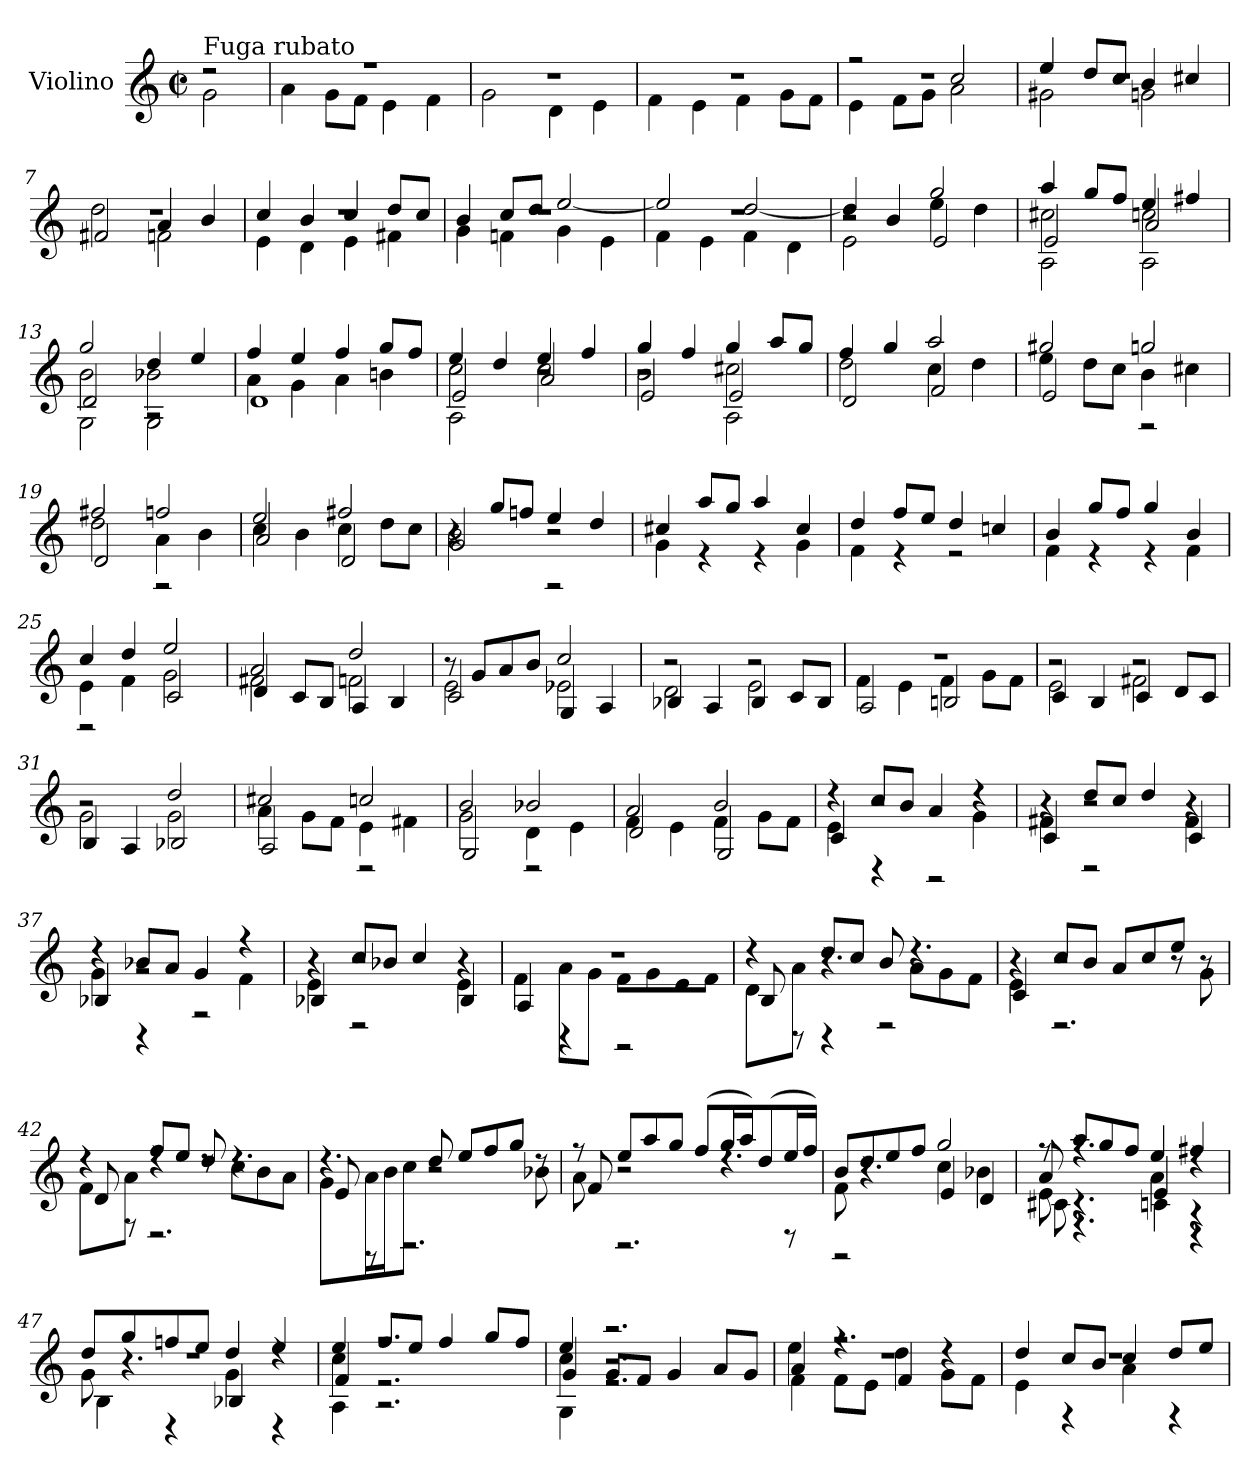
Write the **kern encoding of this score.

**kern
*part1
*staff1
*I"Violino
*I'Vln
*clefG2
*k[]
*M2/2
*met(c|)
=1
*^
!LO:TX:a:t=Fuga rubato	!
2r	2g\
=2	=2
1r	4a\
.	8g\L
.	8f\J
.	4e\
.	4f\
=3	=3
1r	2g\
.	4d\
.	4e\
=4	=4
1r	4f\
.	4e\
.	4f\
.	8g\L
.	8f\J
=5	=5
*	*^
1r	2rff	4e\
.	.	8f\L
.	.	8g\J
.	2cc/	2a\
=6	=6	=6
1r	4ee/	2g#X\
.	8dd/L	.
.	8cc/J	.
.	4b/	2gn\
.	4cc#X/	.
!!LO:LB:g=z	!!	!!
=7	=7	=7
1r	2dd\	2f#X/
.	4a/	2fn\
.	4b/	.
=8	=8	=8
1r	4cc/	4e\
.	4b/	4d\
.	4cc/	4e\
.	8dd/L	4f#X\
.	8cc/J	.
=9	=9	=9
1r	4b/	4g\
.	8cc/L	4fn\
.	8dd/J	.
.	[2ee/	4g\
.	.	4e\
=10	=10	=10
1r	2ee/]	4f\
.	.	4e\
.	[2dd/	4f\
.	.	4d\
=11	=11	=11
2r	4dd/]	2e\
.	4b/	.
2gg/	4ee\	2e/
.	4dd\	.
=12	=12	=12
*	*	*^
4aa/	2cc#X\	2e/	2A\
8gg/L	.	.	.
8ff/J	.	.	.
4ee/	2ccn\	2a/	2A\
4ff#X/	.	.	.
!!LO:LB:g=z	!!	!!	!!
=13	=13	=13	=13
2gg/	2b\	2d/	2G\
4dd/	2b-X\	2rA	2G\
4ee/	.	.	.
*	*	*v	*v
=14	=14	=14
4ff/	4a\	1d
4ee/	4g\	.
4ff/	4a\	.
8gg/L	4bn\	.
8ff/J	.	.
=15	=15	=15
*	*	*^
4ee/	2cc\	2e/	2A\
4dd/	.	.	.
4ee/	2cc\	2a/	2r
4ff/	.	.	.
=16	=16	=16	=16
4gg/	2b\	2e/	2r
4ff/	.	.	.
4gg/	2cc#X\	2e/	2A\
8aa/L	.	.	.
8gg/J	.	.	.
*	*	*v	*v
=17	=17	=17
4ff/	2dd\	2d/
4gg/	.	.
2aa/	4cc\	2f/
.	4dd\	.
=18	=18	=18
2gg#X/	4ee\	2e/
.	8dd\L	.
.	8cc\J	.
2ggn/	4b\	2rF
.	4cc#X\	.
!!LO:LB:g=z	!!	!!
=19	=19	=19
2ff#X/	2dd\	2d/
2ffn/	4a\	2rF
.	4b\	.
=20	=20	=20
2ee/	4cc\	2a/
.	4b\	.
2ff#X/	4cc\	2d/
.	8dd\L	.
.	8cc\J	.
=21	=21	=21
4r	2b\	2g/
8gg/L	.	.
8ffn/J	.	.
4ee/	2r	2rF
4dd/	.	.
*	*v	*v
=22	=22
4cc#X/	4g\
8aa/L	4r
8gg/J	.
4aa/	4r
4cc#/	4g\
=23	=23
4dd/	4f\
8ff/L	4r
8ee/J	.
4dd/	2r
4ccn/	.
=24	=24
4b/	4f\
8gg/L	4r
8ff/J	.
4gg/	4r
4b/	4f\
!!LO:LB:g=z	!!
=25	=25
*	*^
4cc/	4e\	2rD
4dd/	4f\	.
2ee/	2g\	2c/
=26	=26	=26
2a/	2f#X\	4d/
.	.	8c/L
.	.	8B/J
2dd/	2fn\	4A/
.	.	4B/
=27	=27	=27
8r	2e\	2c/
8g/L	.	.
8a/	.	.
8b/J	.	.
2cc/	2e-X\	4G/
.	.	4A/
=28	=28	=28
2r	2d\	4B-X/
.	.	4A/
2r	2e\	4B-/
.	.	8c/L
.	.	8B-/J
=29	=29	=29
1r	4f\	2A/
.	4e\	.
.	4f\	2Bn/
.	8g\L	.
.	8f\J	.
=30	=30	=30
2r	2e\	4c/
.	.	4B/
2r	2f#X\	4c/
.	.	8d/L
.	.	8c/J
!!LO:LB:g=z	!!	!!
=31	=31	=31
2r	2g\	4B/
.	.	4A/
2dd/	2g\	2B-X/
=32	=32	=32
2cc#X/	4a\	2A/
.	8g\L	.
.	8f\J	.
2ccn/	4e\	2rD
.	4f#X\	.
=33	=33	=33
2b/	2g\	2G/
2b-X/	4d\	2rD
.	4e\	.
=34	=34	=34
2a/	4f\	2d/
.	4e\	.
2b/	4f\	2G/
.	8g\L	.
.	8f\J	.
=35	=35	=35
4rdd	4e\	4c/
8cc/L	2r	4rD
8b/J	.	.
4a/	.	2rBB
4rdd	4g\	.
=36	=36	=36
4r	4f#X\	4c/
8dd/L	2r	2rD
8cc/J	.	.
4dd/	.	.
4r	4f#\	4c/
!!LO:LB:g=z	!!	!!
=37	=37	=37
4rdd	4g\	4B-X/
8b-X/L	2rg	4rBB
8a/J	.	.
4g/	.	2rF
4rff	4f\	.
=38	=38	=38
4r	4e\	4B-X/
8cc/L	2r	2rD
8b-X/J	.	.
4cc/	.	.
4r	4e\	4B-/
=39	=39	=39
1r	4f\	4A/
.	8a\L	4rBB
.	8g\J	.
.	8f\L	2rGG
.	8g\	.
.	8e\	.
.	8f\J	.
=40	=40	=40
4rdd	8d\L	8B/
.	8a\J	8rBB
8dd/L	4.r	4rBB
8cc/J	.	.
8b/	.	2rD
4.rdd	8a\L	.
.	8g\	.
.	8f\J	.
=41	=41	=41
4r	4e\	4c/
8cc/L	2r	2.rD
8b/J	.	.
8a/L	.	.
8cc/	.	.
8ee/J	8r	.
8r	8g\	.
!!LO:LB:g=z	!!	!!
=42	=42	=42
4rdd	8f\L	8d/
.	8a\J	8rF
8ff/L	4rdd	2.rD
8ee/J	.	.
8dd/	8rdd	.
4.rdd	8cc\L	.
.	8b\	.
.	8a\J	.
=43	=43	=43
4.rdd	8g\L	8e/
.	16a\L	8rGG
.	16b\J	.
.	8cc\J	2.rBB
8dd/	2r	.
8ee/L	.	.
8ff/	.	.
8gg/J	.	.
8rdd	8b-X\	.
=44	=44	=44
8rff	8a\	8f/
8ee/L	2r	2.rBB
8aa/	.	.
8gg/J	.	.
(>8ff/L	.	.
16gg/L	4.rdd	.
16aa/J)	.	.
(>8dd/	.	.
16ee/L	.	8rD
16ff/JJ)	.	.
=45	=45	=45
8b/L	8f\	2rGG
8dd/	4.r	.
8ee/	.	.
8ff/J	.	.
2gg/	4cc\	4e/
.	4b-X\	4d/
!!LO:LB:g=z	!!	!!
=46	=46	=46
*	*	*^
8rff	8a/	8e\	8c#X\
8aa/L	4.rff	4.rF	4.rc
8gg/	.	.	.
8ff/J	.	.	.
4ee/	4a\	4e/	4cn\
4ff#X/	4rdd	4rD	4rA
=47	=47	=47	=47
8dd/L	8g\	4B\	1r
8gg/	4.r	.	.
8ffn/	.	4rD	.
8ee/J	.	.	.
4dd/	4g\	4B-X/	.
4ee/	4rdd	4rD	.
=48	=48	=48	=48
4ee/	4cc\	4f/	4A\
8ff/L	2.rff	2.rA	2.re
8ee/J	.	.	.
4ff/	.	.	.
8gg/L	.	.	.
8ff/J	.	.	.
=49	=49	=49	=49
4ee/	4cc\	4g/	4G\
2.raa	2.r	8g/L	2.re
.	.	8f/J	.
.	.	4g/	.
.	.	8a/L	.
.	.	8g/J	.
=50	=50	=50	=50
4ee\	4a/	4f\	1r
4rff	2.rff	8f\L	.
.	.	8e\J	.
4dd\	.	4f/	.
4rdd	.	8g\L	.
.	.	8f\J	.
*	*	*v	*v
!!LO:LB:g=z
=51	=51	=51
1r	4dd/	4e\
.	8cc/L	4rF
.	8b/J	.
.	4cc/	4a\
.	8dd/L	4rF
.	8ee/J	.
*v	*v	*v
=
*-
